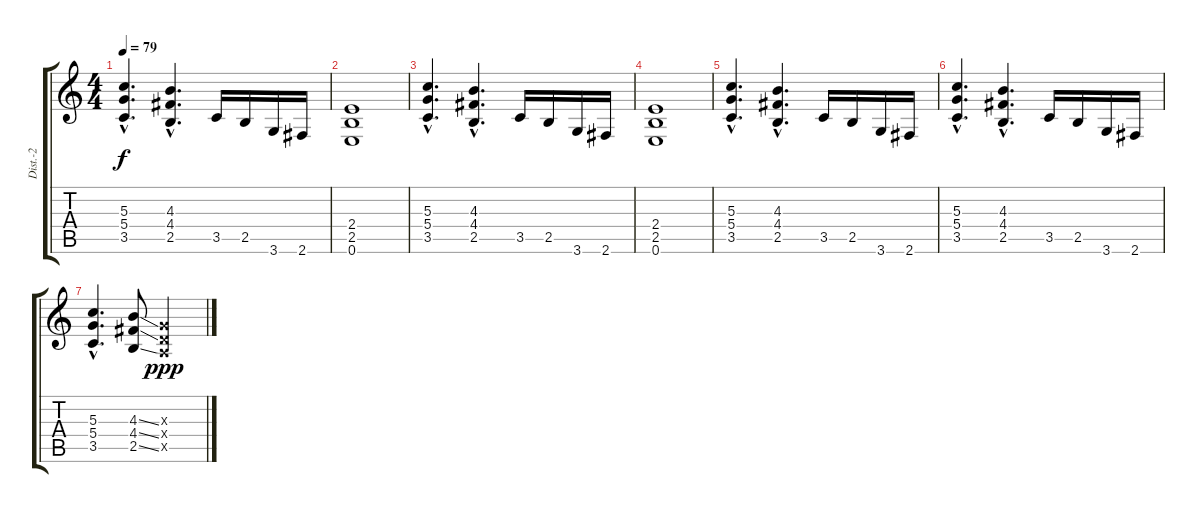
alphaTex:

\track ("Dist.-2" "Dist.-2") {instrument overdrivenguitar}
\staff {score tabs}
\tuning (E4 B3 G3 D3 A2 E2) {hide}
\ts (4 4)
\tempo 79
\clef g2
\ks c
(5.3{hac} 5.4{hac} 3.5{hac}).4{d dy f} (4.3{hac} 4.4{hac} 2.5{hac}).4{d} 3.5.16 2.5.16 3.6.16 2.6.16 |
(2.4 2.5 0.6).1 |
(5.3{hac} 5.4{hac} 3.5{hac}).4{d} (4.3{hac} 4.4{hac} 2.5{hac}).4{d} 3.5.16 2.5.16 3.6.16 2.6.16 |
(2.4 2.5 0.6).1 |
(5.3{hac} 5.4{hac} 3.5{hac}).4{d} (4.3{hac} 4.4{hac} 2.5{hac}).4{d} 3.5.16 2.5.16 3.6.16 2.6.16 |
(5.3{hac} 5.4{hac} 3.5{hac}).4{d} (4.3{hac} 4.4{hac} 2.5{hac}).4{d} 3.5.16 2.5.16 3.6.16 2.6.16 |
(5.3{hac} 5.4{hac} 3.5{hac}).4{d} (4.3{ss} 4.4{ss} 2.5{ss}).8 (0.3{x} 0.4{x} 0.5{x}).2{dy ppp}
